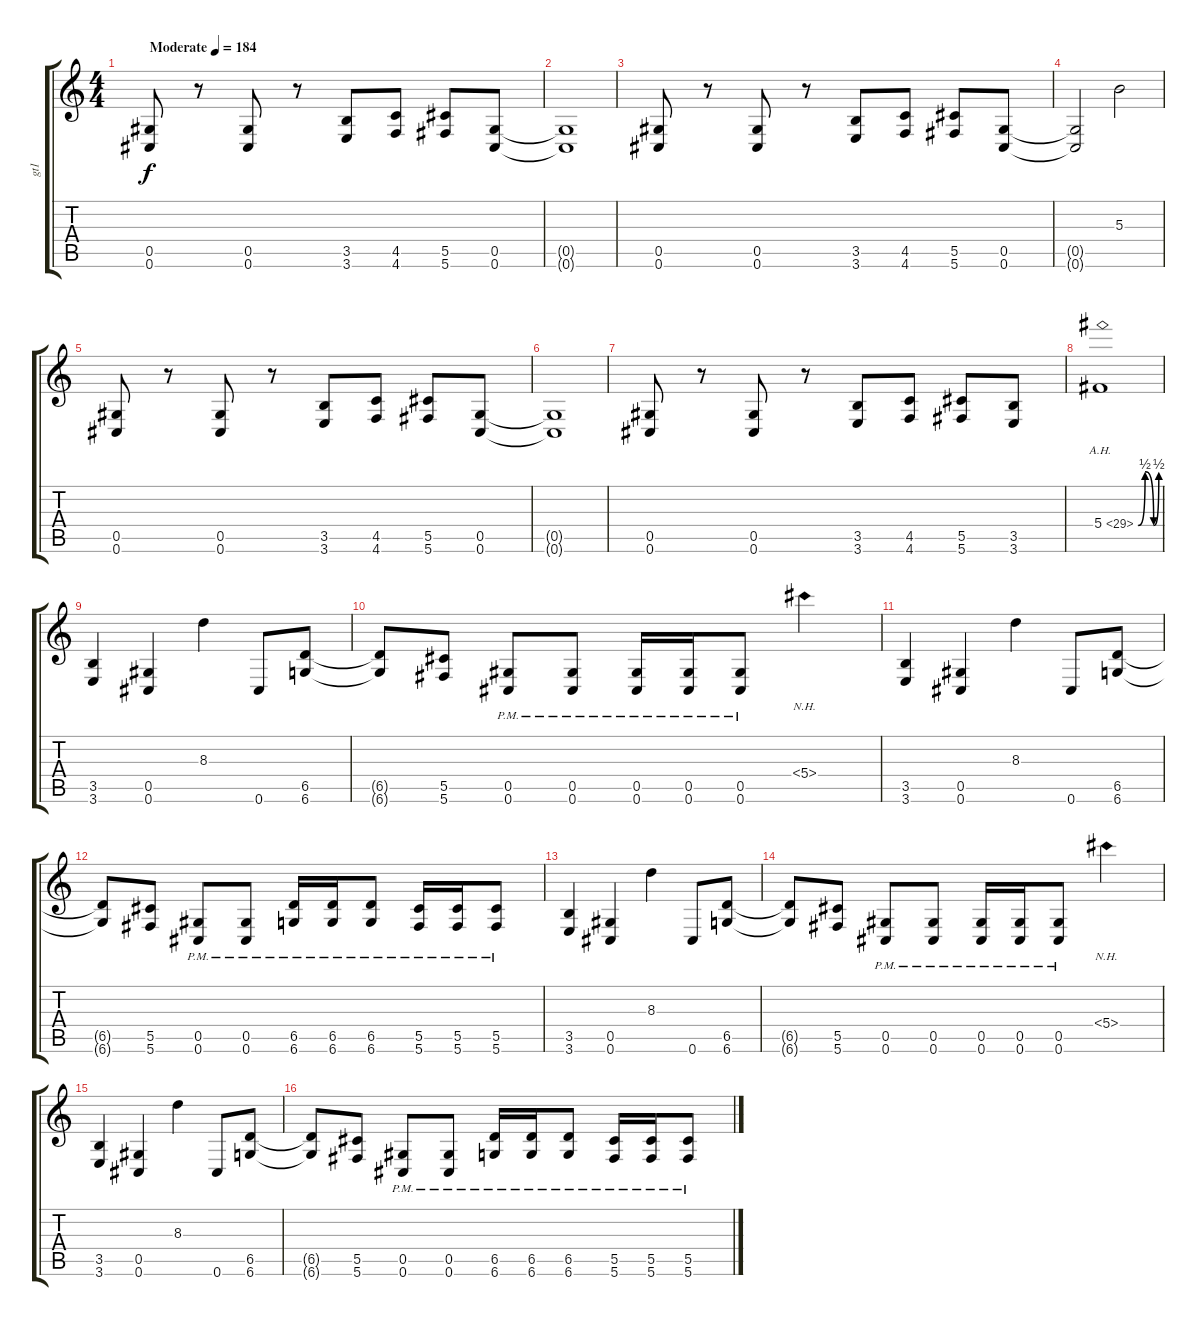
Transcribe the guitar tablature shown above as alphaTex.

\track ("gt1" "gt1") {instrument overdrivenguitar}
\staff {score tabs}
\tuning (Eb4 Bb3 Gb3 Db3 Ab2 Db2) {hide}
\ts (4 4)
\tempo (184 "Moderate")
\clef g2
\ks c
(0.5 0.6).8{dy f instrument overdrivenguitar} r.8 (0.5 0.6).8 r.8 (3.5 3.6).8 (4.5 4.6).8 (5.5 5.6).8 (0.5 0.6).8 |
(0.5{t} 0.6{t}).1 |
(0.5 0.6).8 r.8 (0.5 0.6).8 r.8 (3.5 3.6).8 (4.5 4.6).8 (5.5 5.6).8 (0.5 0.6).8 |
(0.5{t} 0.6{t}).2 5.3.2 |
(0.5 0.6).8 r.8 (0.5 0.6).8 r.8 (3.5 3.6).8 (4.5 4.6).8 (5.5 5.6).8 (0.5 0.6).8 |
(0.5{t} 0.6{t}).1 |
(0.5 0.6).8 r.8 (0.5 0.6).8 r.8 (3.5 3.6).8 (4.5 4.6).8 (5.5 5.6).8 (3.5 3.6).8 |
5.4{be (custom 0 0 20 2 45 0 60 2) ah 24}.1 |
(3.5 3.6).4 (0.5 0.6).4 8.3.4 0.6.8 (6.5 6.6).8 |
(6.5{t} 6.6{t}).8 (5.5 5.6).8 (0.5{pm} 0.6{pm}).8 (0.5{pm} 0.6{pm}).8 (0.5{pm} 0.6{pm}).16 (0.5{pm} 0.6{pm}).16 (0.5{pm} 0.6{pm}).8 5.4{nh}.4 |
(3.5 3.6).4 (0.5 0.6).4 8.3.4 0.6.8 (6.5 6.6).8 |
(6.5{t} 6.6{t}).8 (5.5 5.6).8 (0.5{pm} 0.6{pm}).8 (0.5{pm} 0.6{pm}).8 (6.5{pm} 6.6{pm}).16 (6.5{pm} 6.6{pm}).16 (6.5{pm} 6.6{pm}).8 (5.5{pm} 5.6{pm}).16 (5.5{pm} 5.6{pm}).16 (5.5{pm} 5.6{pm}).8 |
(3.5 3.6).4 (0.5 0.6).4 8.3.4 0.6.8 (6.5 6.6).8 |
(6.5{t} 6.6{t}).8 (5.5 5.6).8 (0.5{pm} 0.6{pm}).8 (0.5{pm} 0.6{pm}).8 (0.5{pm} 0.6{pm}).16 (0.5{pm} 0.6{pm}).16 (0.5{pm} 0.6{pm}).8 5.4{nh}.4 |
(3.5 3.6).4 (0.5 0.6).4 8.3.4 0.6.8 (6.5 6.6).8 |
(6.5{t} 6.6{t}).8 (5.5 5.6).8 (0.5{pm} 0.6{pm}).8 (0.5{pm} 0.6{pm}).8 (6.5{pm} 6.6{pm}).16 (6.5{pm} 6.6{pm}).16 (6.5{pm} 6.6{pm}).8 (5.5{pm} 5.6{pm}).16 (5.5{pm} 5.6{pm}).16 (5.5{pm} 5.6{pm}).8
